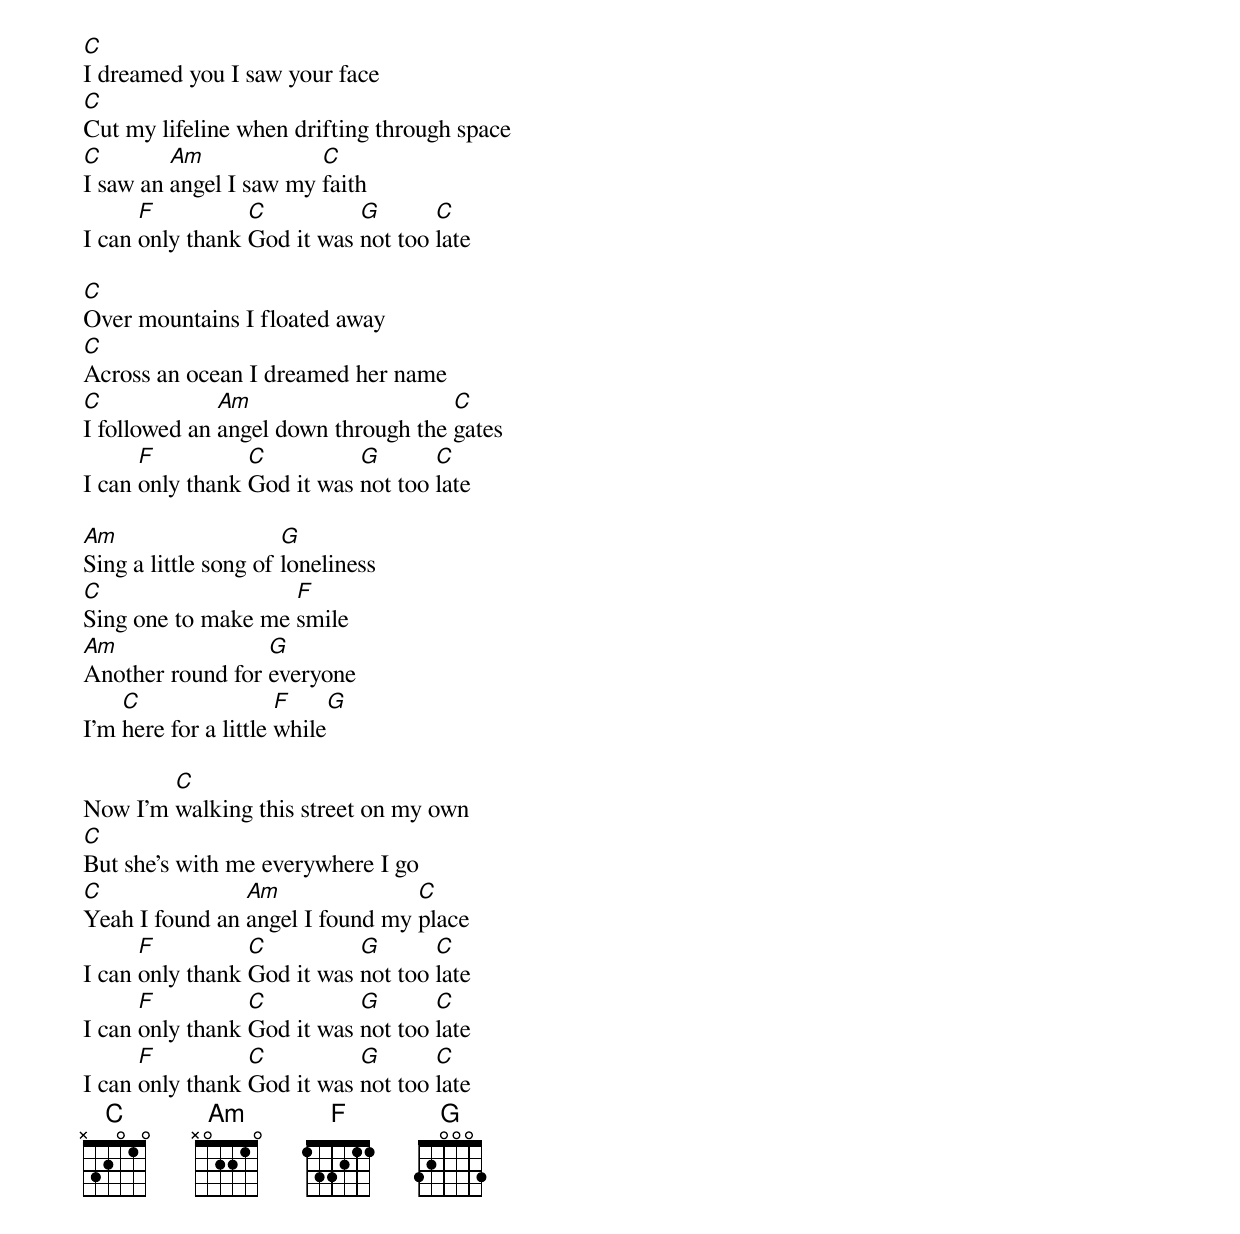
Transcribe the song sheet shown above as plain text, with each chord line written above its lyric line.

C
I dreamed you I saw your face
C
Cut my lifeline when drifting through space
C        Am             C
I saw an angel I saw my faith
      F          C          G       C
I can only thank God it was not too late

C
Over mountains I floated away
C
Across an ocean I dreamed her name
C             Am                     C
I followed an angel down through the gates
      F          C          G       C
I can only thank God it was not too late

Am                    G
Sing a little song of loneliness
C                   F
Sing one to make me smile
Am                G
Another round for everyone
    C                 F    G
I'm here for a little while

        C
Now I'm walking this street on my own
C
But she's with me everywhere I go
C               Am               C
Yeah I found an angel I found my place
      F          C          G       C
I can only thank God it was not too late
      F          C          G       C
I can only thank God it was not too late
      F          C          G       C
I can only thank God it was not too late
